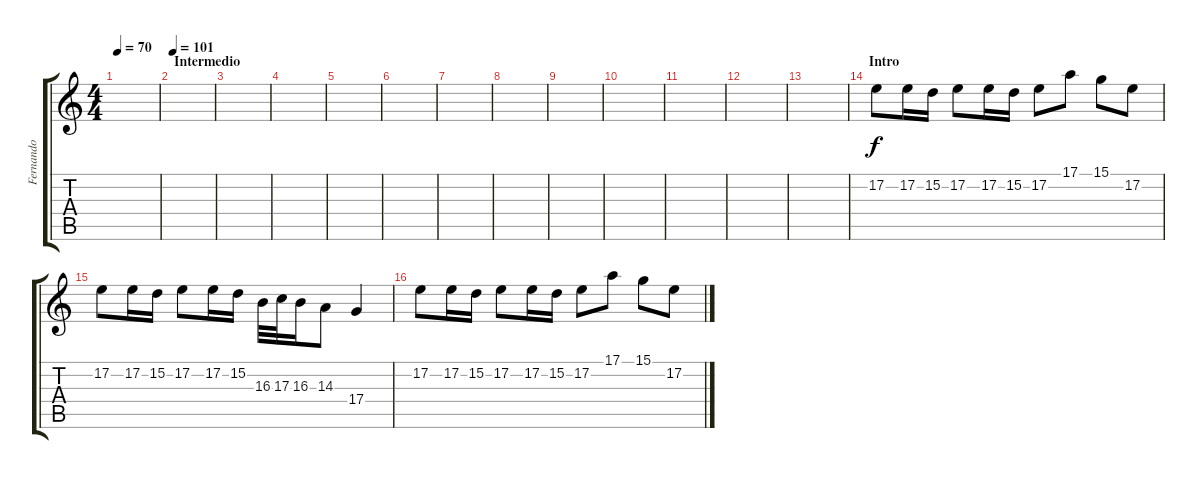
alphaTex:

\track ("Fernando" "Fernando") {instrument flute}
\staff {score tabs}
\tuning (E4 B3 G3 D3 A2 E2) {hide}
\ts (4 4)
\tempo 70
\clef g2
\ks c
|
\section ("" "Intermedio")
\tempo 101
|
|
|
|
|
|
|
|
|
|
|
|
\section ("" "Intro")
17.2.8 17.2.16 15.2.16 17.2.8 17.2.16 15.2.16 17.2.8 17.1.8 15.1.8 17.2.8 |
17.2.8 17.2.16 15.2.16 17.2.8 17.2.16 15.2.16 16.3.32 17.3.32 16.3.16 14.3.8 17.4.4 |
17.2.8 17.2.16 15.2.16 17.2.8 17.2.16 15.2.16 17.2.8 17.1.8 15.1.8 17.2.8
